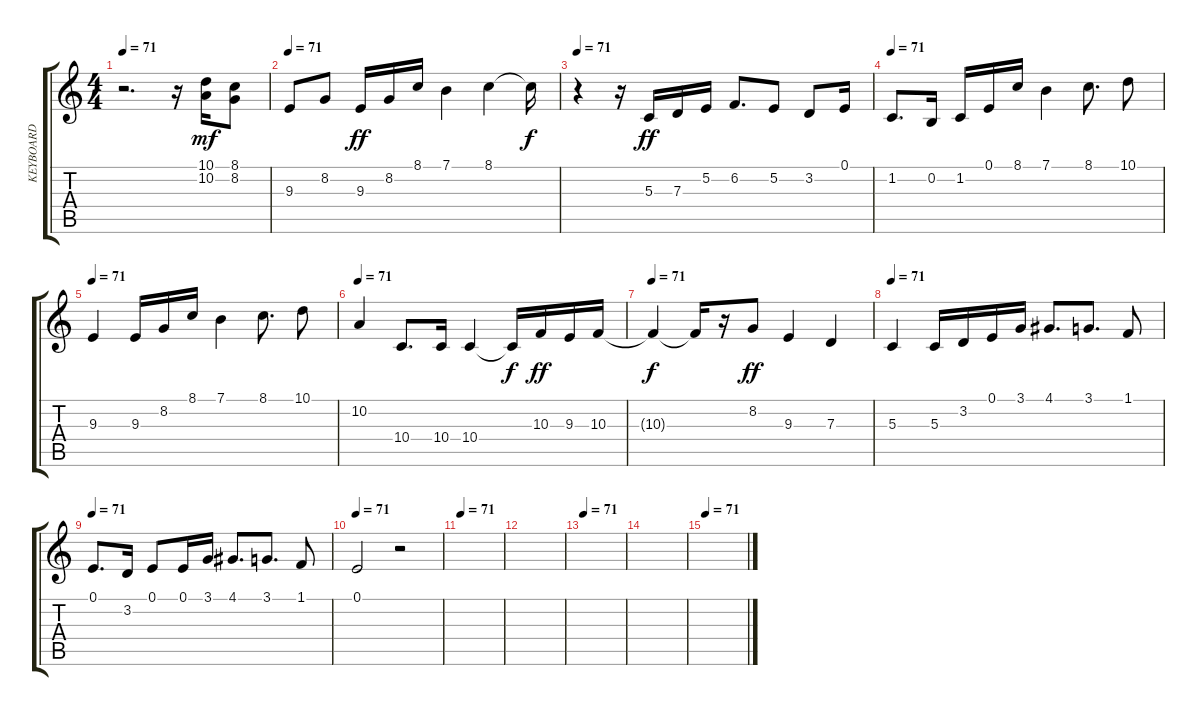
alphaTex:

\track ("KEYBOARD" "KEYBOARD") {instrument brightacousticpiano}
\staff {score tabs}
\tuning (E4 B3 G3 D3 A2 E2) {hide}
\ts (4 4)
\tempo 71
\clef g2
\ks c
r.2{d dy mf instrument brightacousticpiano} r.16 (10.1 10.2).16{volume 14} (8.1 8.2).8 |
\tempo 71
9.3.8 8.2.8 9.3.16{dy ff} 8.2.16 8.1.16 7.1.4 8.1.4 8.1{t}.16{dy f} |
\tempo 71
r.4 r.16 5.3.16{dy ff} 7.3.16 5.2.16 6.2.8{d} 5.2.8 3.2.8 0.1.16 |
\tempo 71
1.2.8{d txt ""} 0.2.16 1.2.16 0.1.16 8.1.16 7.1.4 8.1.8{d} 10.1.8 |
\tempo 71
9.3.4 9.3.16 8.2.16 8.1.16 7.1.4 8.1.8{d} 10.1.8 |
\tempo 71
10.2.4 10.4.8{d} 10.4.16 10.4.4 10.4{t}.16{dy f} 10.3.16{dy ff} 9.3.16 10.3.16 |
\tempo 71
10.3{t}.4{dy f} 10.3{t}.16 r.16 8.2.8{dy ff} 9.3.4 7.3.4 |
\tempo 71
5.3.4 5.3.16 3.2.16 0.1.16 3.1.16 4.1.8{d} 3.1.8{d} 1.1.8 |
\tempo 71
0.1.8{d} 3.2.16 0.1.8 0.1.16 3.1.16 4.1.8{d} 3.1.8{d} 1.1.8 |
\tempo 71
0.1.2 r.2 |
\tempo 71
|
|
\tempo 71
|
|
\tempo 71
